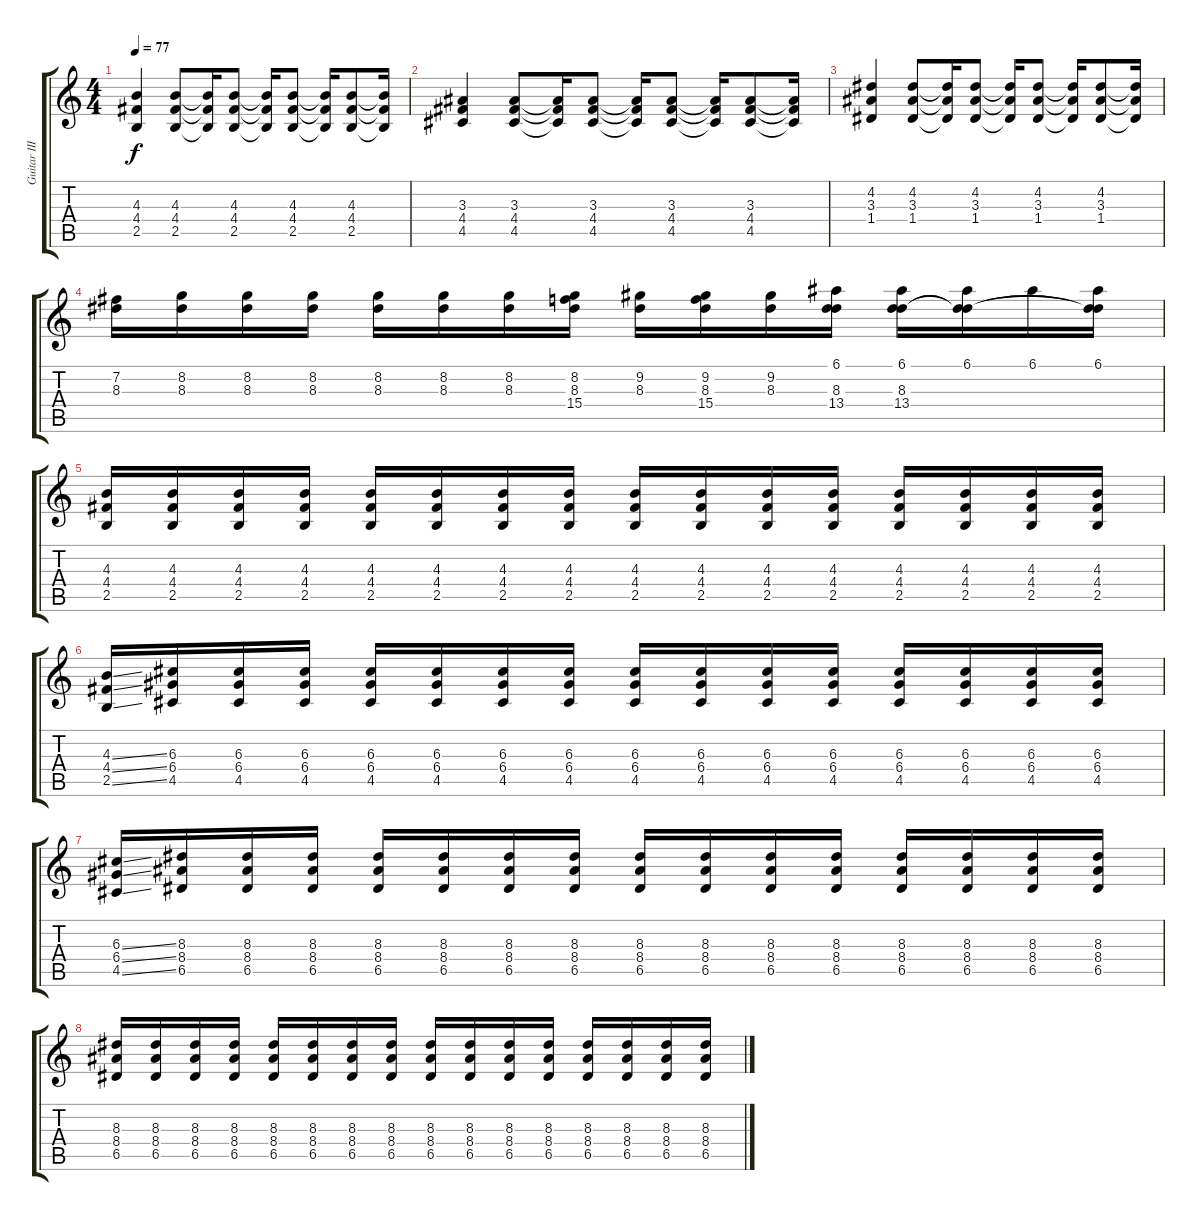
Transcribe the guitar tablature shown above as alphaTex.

\track ("Guitar III" "Guitar III") {instrument distortionguitar}
\staff {score tabs}
\tuning (E4 B3 G3 D3 A2 E2) {hide}
\ts (4 4)
\tempo 77
\clef g2
\ks c
(4.3 4.4 2.5).4{dy f volume 10} (4.3 4.4 2.5).8 (4.3{t} 4.4{t} 2.5{t}).16 (4.3 4.4 2.5).8 (4.3{t} 4.4{t} 2.5{t}).16 (4.3 4.4 2.5).8 (4.3{t} 4.4{t} 2.5{t}).16 (4.3 4.4 2.5).8 (4.3{t} 4.4{t} 2.5{t}).16 |
(3.3 4.4 4.5).4 (3.3 4.4 4.5).8 (3.3{t} 4.4{t} 4.5{t}).16 (3.3 4.4 4.5).8 (3.3{t} 4.4{t} 4.5{t}).16 (3.3 4.4 4.5).8 (3.3{t} 4.4{t} 4.5{t}).16 (3.3 4.4 4.5).8 (3.3{t} 4.4{t} 4.5{t}).16 |
(4.2 3.3 1.4).4 (4.2 3.3 1.4).8 (4.2{t} 3.3{t} 1.4{t}).16 (4.2 3.3 1.4).8 (4.2{t} 3.3{t} 1.4{t}).16 (4.2 3.3 1.4).8 (4.2{t} 3.3{t} 1.4{t}).16 (4.2 3.3 1.4).8 (4.2{t} 3.3{t} 1.4{t}).16 |
(7.2 8.3).16 (8.2 8.3).16 (8.2 8.3).16 (8.2 8.3).16 (8.2 8.3).16 (8.2 8.3).16 (8.2 8.3).16 (8.2 8.3 15.4).16 (9.2 8.3).16 (9.2 8.3 15.4).16 (9.2 8.3).16 (6.1 8.3 13.4).16 (6.1 8.3 13.4).16 (6.1 8.3{t} 13.4{t}).16 6.1.16 (6.1 8.3{t} 13.4{t}).16 |
(4.3 4.4 2.5).16 (4.3 4.4 2.5).16 (4.3 4.4 2.5).16 (4.3 4.4 2.5).16 (4.3 4.4 2.5).16 (4.3 4.4 2.5).16 (4.3 4.4 2.5).16 (4.3 4.4 2.5).16 (4.3 4.4 2.5).16 (4.3 4.4 2.5).16 (4.3 4.4 2.5).16 (4.3 4.4 2.5).16 (4.3 4.4 2.5).16 (4.3 4.4 2.5).16 (4.3 4.4 2.5).16 (4.3 4.4 2.5).16 |
(4.3{ss} 4.4{ss} 2.5{ss}).16 (6.3 6.4 4.5).16 (6.3 6.4 4.5).16 (6.3 6.4 4.5).16 (6.3 6.4 4.5).16 (6.3 6.4 4.5).16 (6.3 6.4 4.5).16 (6.3 6.4 4.5).16 (6.3 6.4 4.5).16 (6.3 6.4 4.5).16 (6.3 6.4 4.5).16 (6.3 6.4 4.5).16 (6.3 6.4 4.5).16 (6.3 6.4 4.5).16 (6.3 6.4 4.5).16 (6.3 6.4 4.5).16 |
(6.3{ss} 6.4{ss} 4.5{ss}).16 (8.3 8.4 6.5).16 (8.3 8.4 6.5).16 (8.3 8.4 6.5).16 (8.3 8.4 6.5).16 (8.3 8.4 6.5).16 (8.3 8.4 6.5).16 (8.3 8.4 6.5).16 (8.3 8.4 6.5).16 (8.3 8.4 6.5).16 (8.3 8.4 6.5).16 (8.3 8.4 6.5).16 (8.3 8.4 6.5).16 (8.3 8.4 6.5).16 (8.3 8.4 6.5).16 (8.3 8.4 6.5).16 |
(8.3 8.4 6.5).16 (8.3 8.4 6.5).16 (8.3 8.4 6.5).16 (8.3 8.4 6.5).16 (8.3 8.4 6.5).16 (8.3 8.4 6.5).16 (8.3 8.4 6.5).16 (8.3 8.4 6.5).16 (8.3 8.4 6.5).16 (8.3 8.4 6.5).16 (8.3 8.4 6.5).16 (8.3 8.4 6.5).16 (8.3 8.4 6.5).16 (8.3 8.4 6.5).16 (8.3 8.4 6.5).16 (8.3 8.4 6.5).16
